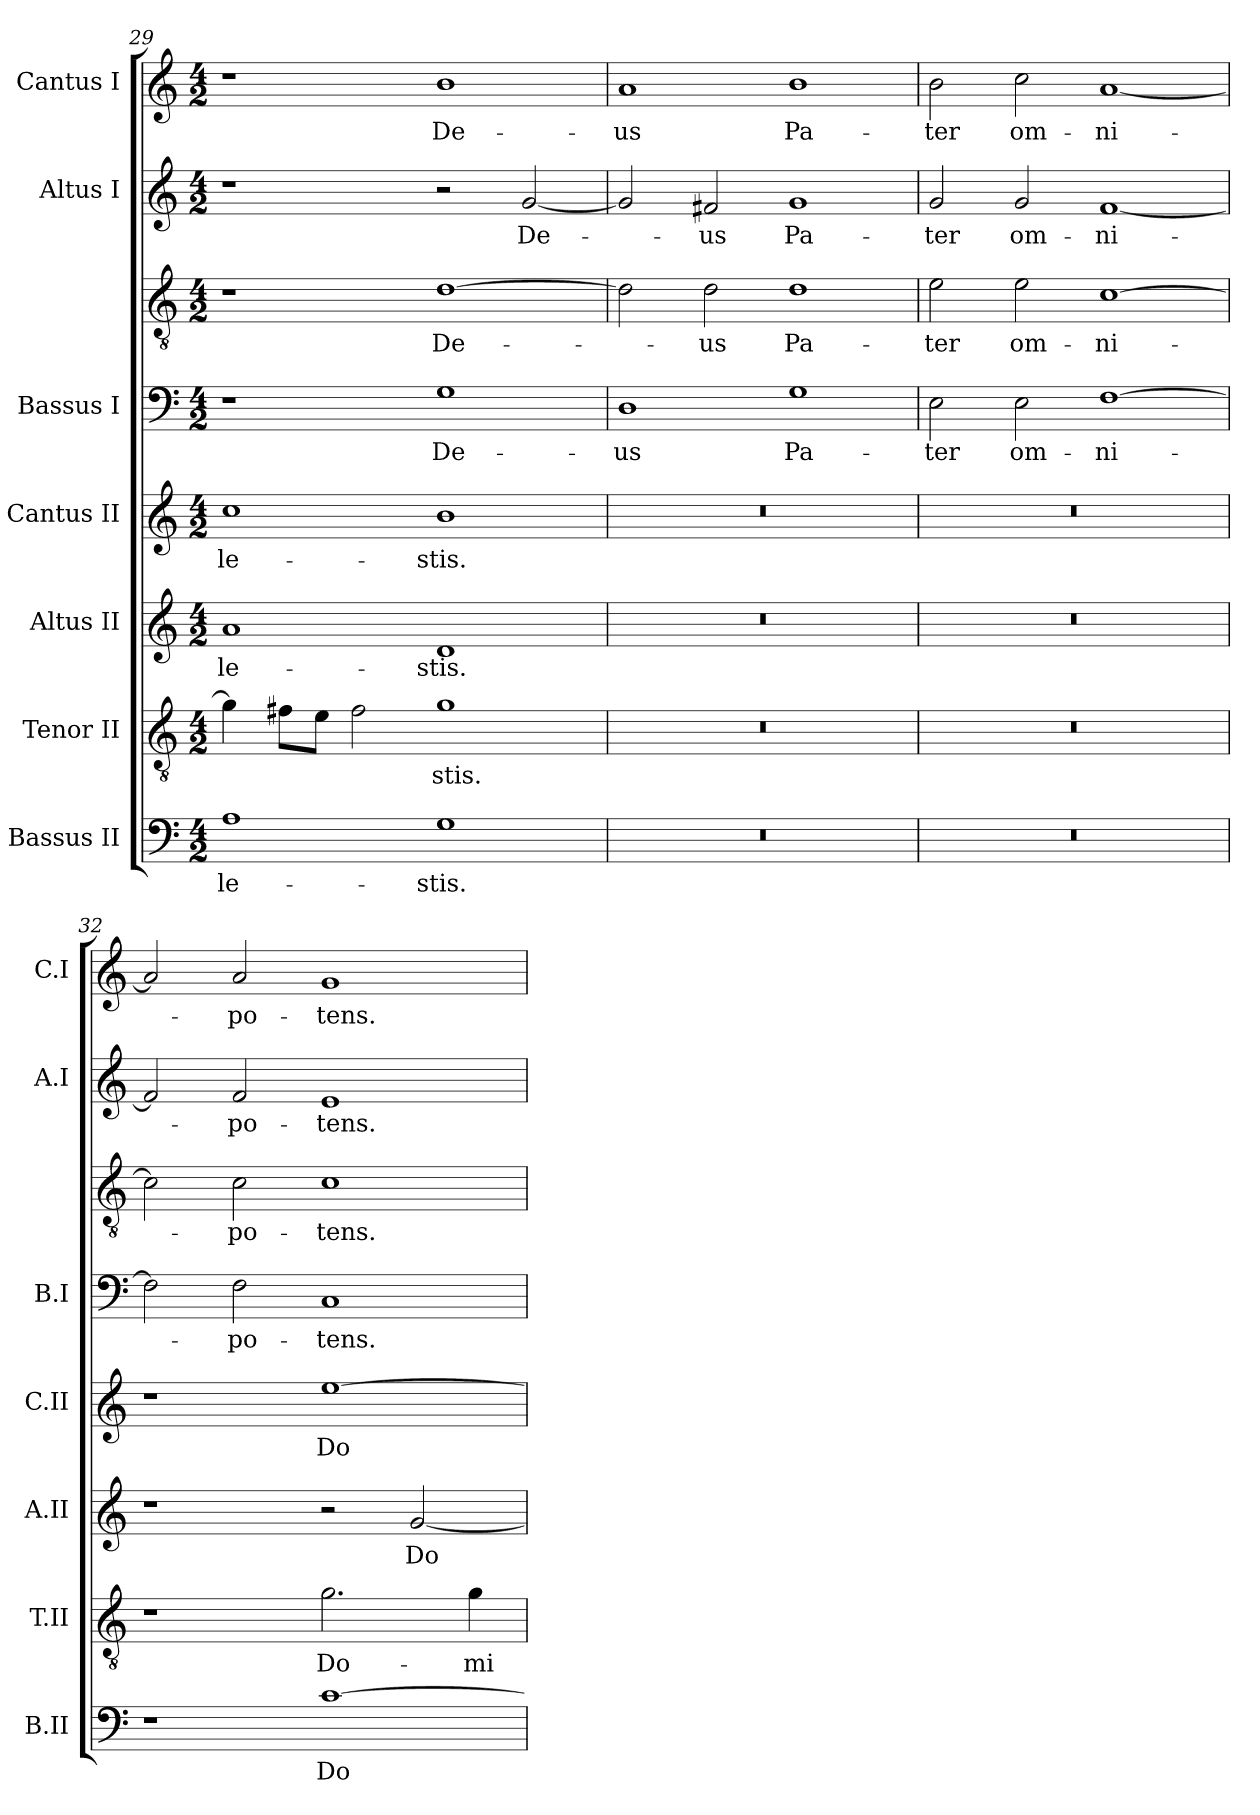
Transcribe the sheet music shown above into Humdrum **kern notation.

**kern	**text	**kern	**text	**kern	**text	**kern	**text	**kern	**text	**kern	**text	**kern	**text	**kern	**text
*part8	*part8	*part7	*part7	*part6	*part6	*part5	*part5	*part4	*part4	*part3	*part3	*part2	*part2	*part1	*part1
*staff8	*staff8	*staff7	*staff7	*staff6	*staff6	*staff5	*staff5	*staff4	*staff4	*staff3	*staff3	*staff2	*staff2	*staff1	*staff1
*I"Bassus II	*	*I"Tenor II	*	*I"Altus II	*	*I"Cantus II	*	*I"Bassus I	*	*	*	*I"Altus I	*	*I"Cantus I	*
*I'B.II	*	*I'T.II	*	*I'A.II	*	*I'C.II	*	*I'B.I	*	*	*	*I'A.I	*	*I'C.I	*
*clefF4	*	*clefGv2	*	*clefG2	*	*clefG2	*	*clefF4	*	*clefGv2	*	*clefG2	*	*clefG2	*
*	*	*ITrd7c12	*	*	*	*	*	*	*	*ITrd7c12	*	*	*	*	*
*k[]	*	*k[]	*	*k[]	*	*k[]	*	*k[]	*	*k[]	*	*k[]	*	*k[]	*
*C:	*	*C:	*	*C:	*	*C:	*	*C:	*	*C:	*	*C:	*	*C:	*
*M4/2	*	*M4/2	*	*M4/2	*	*M4/2	*	*M4/2	*	*M4/2	*	*M4/2	*	*M4/2	*
=29	=29	=29	=29	=29	=29	=29	=29	=29	=29	=29	=29	=29	=29	=29	=29
1A\	-le-	4G\]	.	1a/	-le-	1cc\	-le-	1r	.	1r	.	1r	.	1r	.
.	.	8F#\L	.	.	.	.	.	.	.	.	.	.	.	.	.
.	.	8E\J	.	.	.	.	.	.	.	.	.	.	.	.	.
.	.	2F#\	.	.	.	.	.	.	.	.	.	.	.	.	.
1G\	-stis.	1G\	-stis.	1d/	-stis.	1b\	-stis.	1G\	De-	[1D\	De-	2r	.	1b\	De-
.	.	.	.	.	.	.	.	.	.	.	.	[2g/	De-	.	.
=30	=30	=30	=30	=30	=30	=30	=30	=30	=30	=30	=30	=30	=30	=30	=30
0r	.	0r	.	0r	.	0r	.	1D\	-us	2D\]	.	2g/]	.	1a/	-us
.	.	.	.	.	.	.	.	.	.	2D\	-us	2f#X/	-us	.	.
.	.	.	.	.	.	.	.	1G\	Pa-	1D\	Pa-	1g/	Pa-	1b\	Pa-
=31	=31	=31	=31	=31	=31	=31	=31	=31	=31	=31	=31	=31	=31	=31	=31
0r	.	0r	.	0r	.	0r	.	2E\	-ter	2E\	-ter	2g/	-ter	2b\	-ter
.	.	.	.	.	.	.	.	2E\	om-	2E\	om-	2g/	om-	2cc\	om-
.	.	.	.	.	.	.	.	[1F\	-ni-	[1C\	-ni-	[1f/	-ni-	[1a/	-ni-
=32	=32	=32	=32	=32	=32	=32	=32	=32	=32	=32	=32	=32	=32	=32	=32
1r	.	1r	.	1r	.	1r	.	2F\]	.	2C\]	.	2f/]	.	2a/]	.
.	.	.	.	.	.	.	.	2F\	-po-	2C\	-po-	2f/	-po-	2a/	-po-
[1c\	Do-	2.G\	Do-	2r	.	[1ee\	Do-	1C/	-tens.	1C\	-tens.	1e/	-tens.	1g/	-tens.
.	.	.	.	[2g/	Do-	.	.	.	.	.	.	.	.	.	.
.	.	4G\	-mi-	.	.	.	.	.	.	.	.	.	.	.	.
=	=	=	=	=	=	=	=	=	=	=	=	=	=	=	=
*-	*-	*-	*-	*-	*-	*-	*-	*-	*-	*-	*-	*-	*-	*-	*-
